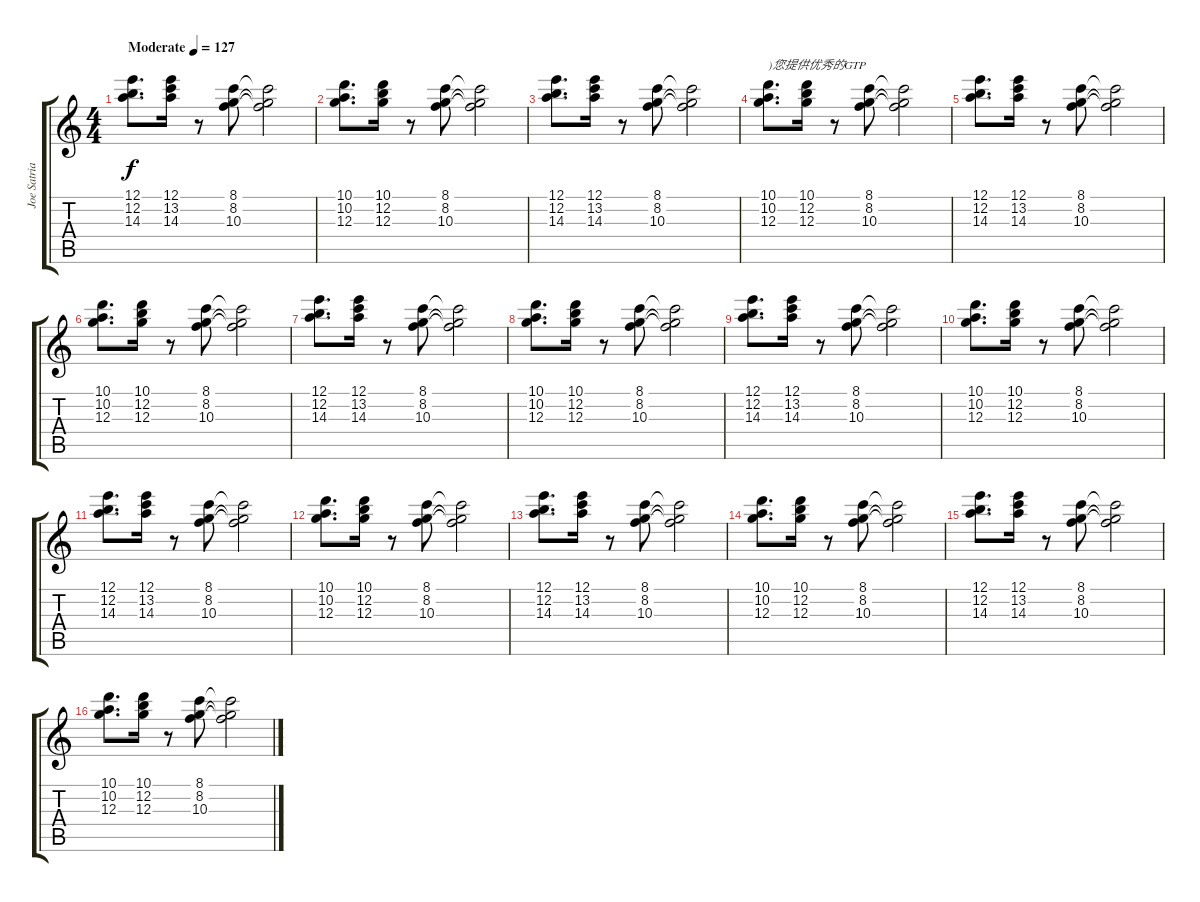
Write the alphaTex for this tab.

\track ("Joe Satriani Rythmique" "Joe Satria") {instrument acousticguitarnylon}
\staff {score tabs}
\tuning (E4 B3 G3 D3 A2 E2) {hide}
\ts (4 4)
\tempo (127 "Moderate")
\clef g2
\ks c
(12.1 12.2 14.3).8{d dy f instrument acousticguitarnylon} (12.1 13.2 14.3).16 r.8 (8.1 8.2 10.3).8 (8.1{t} 8.2{t} 10.3{t}).2 |
(10.1 10.2 12.3).8{d} (10.1 12.2 12.3).16 r.8 (8.1 8.2 10.3).8 (8.1{t} 8.2{t} 10.3{t}).2 |
(12.1 12.2 14.3).8{d} (12.1 13.2 14.3).16 r.8 (8.1 8.2 10.3).8 (8.1{t} 8.2{t} 10.3{t}).2 |
(10.1 10.2 12.3).8{d txt ")您提供优秀的GTP"} (10.1 12.2 12.3).16 r.8 (8.1 8.2 10.3).8 (8.1{t} 8.2{t} 10.3{t}).2 |
(12.1 12.2 14.3).8{d} (12.1 13.2 14.3).16 r.8 (8.1 8.2 10.3).8 (8.1{t} 8.2{t} 10.3{t}).2 |
(10.1 10.2 12.3).8{d} (10.1 12.2 12.3).16 r.8 (8.1 8.2 10.3).8 (8.1{t} 8.2{t} 10.3{t}).2 |
(12.1 12.2 14.3).8{d} (12.1 13.2 14.3).16 r.8 (8.1 8.2 10.3).8 (8.1{t} 8.2{t} 10.3{t}).2 |
(10.1 10.2 12.3).8{d} (10.1 12.2 12.3).16 r.8 (8.1 8.2 10.3).8 (8.1{t} 8.2{t} 10.3{t}).2 |
(12.1 12.2 14.3).8{d} (12.1 13.2 14.3).16 r.8 (8.1 8.2 10.3).8 (8.1{t} 8.2{t} 10.3{t}).2 |
(10.1 10.2 12.3).8{d} (10.1 12.2 12.3).16 r.8 (8.1 8.2 10.3).8 (8.1{t} 8.2{t} 10.3{t}).2 |
(12.1 12.2 14.3).8{d} (12.1 13.2 14.3).16 r.8 (8.1 8.2 10.3).8 (8.1{t} 8.2{t} 10.3{t}).2 |
(10.1 10.2 12.3).8{d} (10.1 12.2 12.3).16 r.8 (8.1 8.2 10.3).8 (8.1{t} 8.2{t} 10.3{t}).2 |
(12.1 12.2 14.3).8{d} (12.1 13.2 14.3).16 r.8 (8.1 8.2 10.3).8 (8.1{t} 8.2{t} 10.3{t}).2 |
(10.1 10.2 12.3).8{d} (10.1 12.2 12.3).16 r.8 (8.1 8.2 10.3).8 (8.1{t} 8.2{t} 10.3{t}).2 |
(12.1 12.2 14.3).8{d} (12.1 13.2 14.3).16 r.8 (8.1 8.2 10.3).8 (8.1{t} 8.2{t} 10.3{t}).2 |
(10.1 10.2 12.3).8{d} (10.1 12.2 12.3).16 r.8 (8.1 8.2 10.3).8 (8.1{t} 8.2{t} 10.3{t}).2
